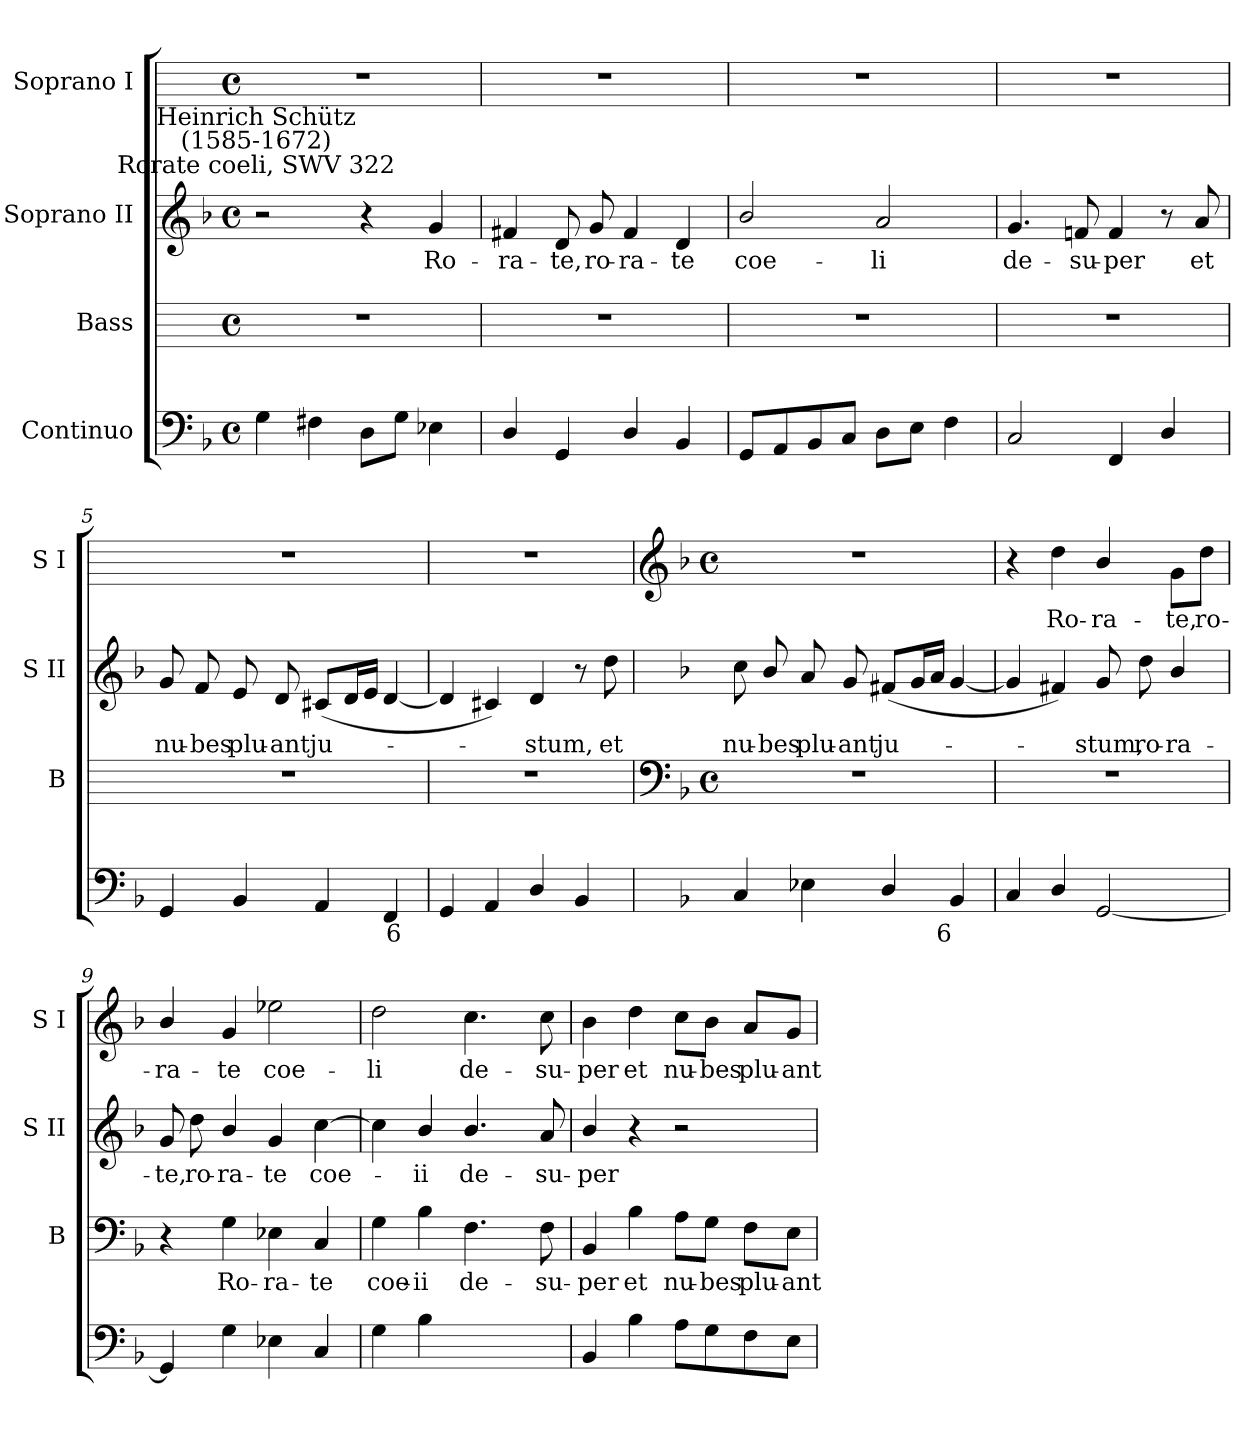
**kern	**text	**kern	**text	**kern	**text	**kern	**text
*part4	*part4	*part3	*part3	*part2	*part2	*part1	*part1
*staff4	*staff4	*staff3	*staff3	*staff2	*staff2	*staff1	*staff1
*I"Continuo	*	*I"Bass	*	*I"Soprano II	*	*I"Soprano I	*
*	*	*I'B	*	*I'S II	*	*I'S I	*
*clefF4	*	*	*	*clefG2	*	*	*
*k[b-]	*	*	*	*k[b-]	*	*	*
*F:	*	*	*	*F:	*	*	*
*M4/4	*	*M4/4	*	*M4/4	*	*M4/4	*
*met(c)	*	*met(c)	*	*met(c)	*	*met(c)	*
=1	=1	=1	=1	=1	=1	=1	=1
!	!	!	!	!LO:TX:a:cj:t=Rorate coeli, SWV 322	!	!	!
!	!	!	!	!LO:TX:a:cj:t=Heinrich Schütz\n(1585-1672)	!	!	!
4G	.	1r	.	2r	.	1r	.
4F#X	.	.	.	.	.	.	.
8DL	.	.	.	4r	.	.	.
8GJ	.	.	.	.	.	.	.
!	!	!	!	!	!LO:LY:b	!	!
4E-X	.	.	.	4g	Ro-	.	.
=2	=2	=2	=2	=2	=2	=2	=2
!	!	!	!	!	!LO:LY:b	!	!
4D/	.	1r	.	4f#X	-ra-	1r	.
!	!	!	!	!	!LO:LY:b	!	!
4GG	.	.	.	8d	-te,	.	.
!	!	!	!	!	!LO:LY:b	!	!
.	.	.	.	8g	ro-	.	.
!	!	!	!	!	!LO:LY:b	!	!
4D/	.	.	.	4f#	-ra-	.	.
!	!	!	!	!	!LO:LY:b	!	!
4BB-	.	.	.	4d	-te	.	.
=3	=3	=3	=3	=3	=3	=3	=3
!	!	!	!	!	!LO:LY:b	!	!
8GGL	.	1r	.	2b-/	coe-	1r	.
8AA	.	.	.	.	.	.	.
8BB-	.	.	.	.	.	.	.
8CJ	.	.	.	.	.	.	.
!	!	!	!	!	!LO:LY:b	!	!
8DL	.	.	.	2a	-li	.	.
8EJ	.	.	.	.	.	.	.
4F	.	.	.	.	.	.	.
=4	=4	=4	=4	=4	=4	=4	=4
!	!	!	!	!	!LO:LY:b	!	!
2C	.	1r	.	4.g	de-	1r	.
!	!	!	!	!	!LO:LY:b	!	!
.	.	.	.	8fn	-su-	.	.
!	!	!	!	!	!LO:LY:b	!	!
4FF	.	.	.	4f	-per	.	.
4D/	.	.	.	8r	.	.	.
!	!	!	!	!	!LO:LY:b	!	!
.	.	.	.	8a	et	.	.
=5	=5	=5	=5	=5	=5	=5	=5
!	!	!	!	!	!LO:LY:b	!	!
4GG	.	1r	.	8g	nu-	1r	.
!	!	!	!	!	!LO:LY:b	!	!
.	.	.	.	8f	-bes	.	.
!	!	!	!	!	!LO:LY:b	!	!
4BB-	.	.	.	8e	plu-	.	.
!	!	!	!	!	!LO:LY:b	!	!
.	.	.	.	8d	-ant	.	.
!	!	!	!	!	!LO:LY:b	!	!
4AA	.	.	.	(<8c#XL	ju-	.	.
.	.	.	.	16dL	.	.	.
.	.	.	.	16eJJ	.	.	.
!	!LO:LY:b	!	!	!	!	!	!
4FF	6	.	.	[4d	.	.	.
=6	=6	=6	=6	=6	=6	=6	=6
4GG	.	1r	.	4d]	.	1r	.
4AA	.	.	.	4c#X)	.	.	.
!	!	!	!	!	!LO:LY:b	!	!
4D/	.	.	.	4d	stum,	.	.
4BB-	.	.	.	8r	.	.	.
!	!	!	!	!	!LO:LY:b	!	!
.	.	.	.	8dd	et	.	.
!!LO:LB:g=z
=7	=7	=7	=7	=7	=7	=7	=7
*	*	*clefF4	*	*	*	*clefG2	*
*	*	*k[b-]	*	*	*	*k[b-]	*
*	*	*F:	*	*	*	*F:	*
*	*	*M4/4	*	*	*	*M4/4	*
*	*	*met(c)	*	*	*	*met(c)	*
!	!	!	!	!	!LO:LY:b	!	!
4C	.	1r	.	8cc	nu-	1r	.
!	!	!	!	!	!LO:LY:b	!	!
.	.	.	.	8b-/	-bes	.	.
!	!	!	!	!	!LO:LY:b	!	!
4E-X	.	.	.	8a	plu-	.	.
!	!	!	!	!	!LO:LY:b	!	!
.	.	.	.	8g	-ant	.	.
!	!	!	!	!	!LO:LY:b	!	!
4D/	.	.	.	(<8f#XL	ju-	.	.
.	.	.	.	16gL	.	.	.
.	.	.	.	16aJJ	.	.	.
!	!LO:LY:b	!	!	!	!	!	!
4BB-	6	.	.	[4g	.	.	.
=8	=8	=8	=8	=8	=8	=8	=8
4C	.	1r	.	4g]	.	4r	.
!	!	!	!	!	!	!	!LO:LY:b
4D/	.	.	.	4f#X)	.	4dd	Ro-
!	!	!	!	!	!LO:LY:b	!	!LO:LY:b
[2GG	.	.	.	8g	stum,	4b-/	-ra-
!	!	!	!	!	!LO:LY:b	!	!
.	.	.	.	8dd	ro-	.	.
!	!	!	!	!	!LO:LY:b	!	!LO:LY:b
.	.	.	.	4b-/	-ra-	8g\L	-te,
!	!	!	!	!	!	!	!LO:LY:b
.	.	.	.	.	.	8dd\J	ro-
=9	=9	=9	=9	=9	=9	=9	=9
!	!	!	!	!	!LO:LY:b	!	!LO:LY:b
4GG]	.	4r	.	8g	-te,	4b-/	-ra-
!	!	!	!	!	!LO:LY:b	!	!
.	.	.	.	8dd	ro-	.	.
!	!	!	!LO:LY:b	!	!LO:LY:b	!	!LO:LY:b
4G	.	4G	Ro-	4b-/	-ra-	4g	-te
!	!	!	!LO:LY:b	!	!LO:LY:b	!	!LO:LY:b
4E-X	.	4E-X	-ra-	4g	-te	2ee-X	coe-
!	!	!	!LO:LY:b	!	!LO:LY:b	!	!
4C	.	4C	-te	[4cc	coe-	.	.
=10	=10	=10	=10	=10	=10	=10	=10
!	!	!	!LO:LY:b	!	!	!	!LO:LY:b
4G	.	4G	coe-	4cc]	.	2dd	-li
!	!	!	!LO:LY:b	!	!LO:LY:b	!	!
4B-	.	4B-	-ii	4b-/	ii	.	.
!	!LO:LY:b	!	!LO:LY:b	!	!LO:LY:b	!	!LO:LY:b
[4Fyy	4	4.F	de-	4.b-/	de-	4.cc	de-
!	!LO:LY:b	!	!	!	!	!	!
4Fyy]	3	.	.	.	.	.	.
!	!	!	!LO:LY:b	!	!LO:LY:b	!	!LO:LY:b
.	.	8F	-su-	8a	-su-	8cc	-su-
=11	=11	=11	=11	=11	=11	=11	=11
!	!	!	!LO:LY:b	!	!LO:LY:b	!	!LO:LY:b
4BB-	.	4BB-	-per	4b-/	-per	4b-	-per
!	!	!	!LO:LY:b	!	!	!	!LO:LY:b
4B-	.	4B-	et	4r	.	4dd	et
!	!	!	!LO:LY:b	!	!	!	!LO:LY:b
8AL	.	8A\L	nu-	2r	.	8cc\L	nu-
!	!	!	!LO:LY:b	!	!	!	!LO:LY:b
8G	.	8G\J	-bes	.	.	8b-\J	-bes
!	!	!	!LO:LY:b	!	!	!	!LO:LY:b
8F	.	8F\L	plu-	.	.	8a/L	plu-
!	!	!	!LO:LY:b	!	!	!	!LO:LY:b
8EJ	.	8E\J	-ant	.	.	8g/J	-ant
=	=	=	=	=	=	=	=
*-	*-	*-	*-	*-	*-	*-	*-
